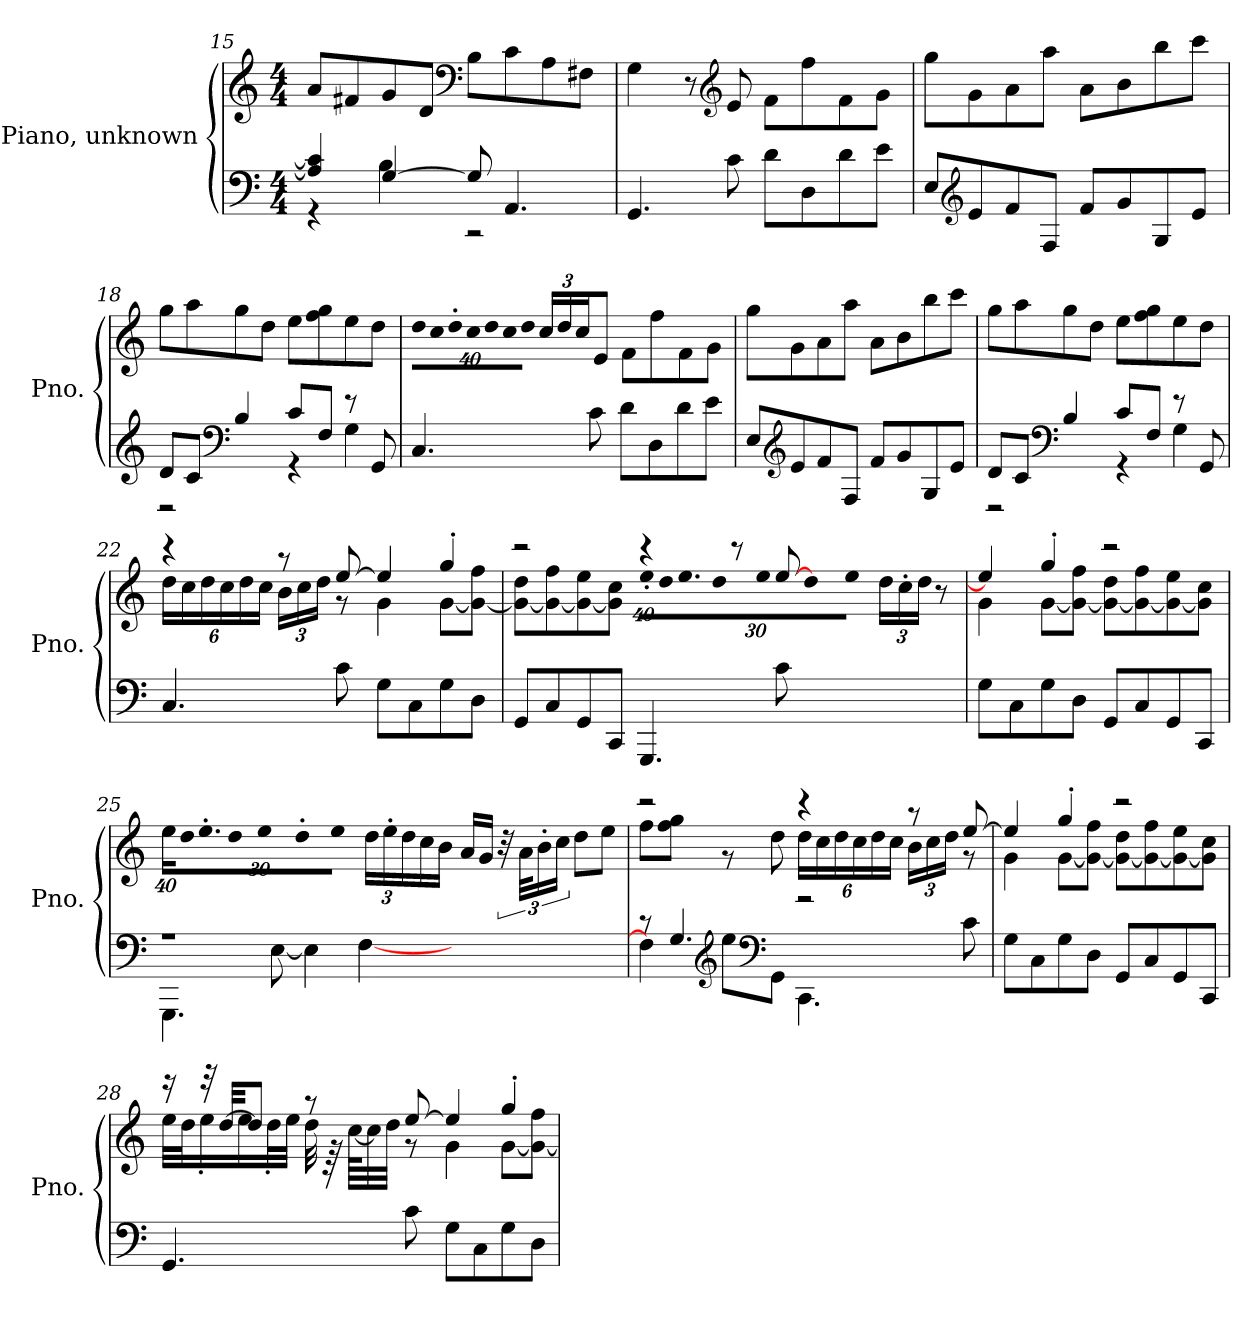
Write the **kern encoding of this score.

**kern	**kern
*part1	*part1
*staff2	*staff1
*I"Piano, unknown	*
*I'Pno.	*
*clefF4	*clefG2
*k[]	*k[]
*M4/4	*M4/4
=15	=15
*^	*
4A/] 4c/]	4r	8a/L
.	.	8f#X/
[4G/	4B\	8g/
.	.	8d/J
*	*	*clefF4
8G/]	2r	8B\L
4.AA/	.	8c\
.	.	8A\
.	.	8F#X\J
*v	*v	*
!!LO:LB:g=z
=16	=16
4.GG/	4G\
.	8r
*	*clefG2
8c\	8e/
8d\L	8f\L
8D\	8ff\
8d\	8f\
8e\J	8g\J
=17	=17
8E/L	8gg\L
*clefG2	*
8e/	8g\
8f/	8a\
8F/J	8aa\J
8f/L	8a\L
8g/	8b\
8G/	8bb\
8e/J	8ccc\J
=18	=18
*^	*
8d/L	2r	8gg\L
8c/J	.	8aa\
*clefF4	*	*
4B/	.	8gg\
.	.	8dd\J
8c/L	4r	8ee\L
8F/J	.	8ff\ 8gg\
8r	4G\	8ee\
8GG/	.	8dd\J
*v	*v	*
!!LO:LB:g=z
=19	=19
*	*Xbrackettup
!	!LO:N:vis=32
4.C/	640%23dd\LLL
!	!LO:N:vis=32
.	640%23cc\
!	!LO:N:vis=32
.	640%23dd'\
!	!LO:N:vis=32
.	640%23cc\
!	!LO:N:vis=32
.	640%23dd\
!	!LO:N:vis=32
.	640%23cc\
!	!LO:N:vis=32
.	640%23dd\JJJ
.	24cc/LL
.	24dd/
.	24cc/J
8c\	.
.	8e/J
8d\L	.
.	8f\L
8D\	.
.	8ff\
8d\	.
.	8f\
8e\J	.
.	8g\J
640ryy	.
=20	=20
8E/L	8gg\L
*clefG2	*
8e/	8g\
8f/	8a\
8F/J	8aa\J
8f/L	8a\L
8g/	8b\
8G/	8bb\
8e/J	8ccc\J
=21	=21
*^	*
8d/L	2r	8gg\L
8c/J	.	8aa\
*clefF4	*	*
4B/	.	8gg\
.	.	8dd\J
8c/L	4r	8ee\L
8F/J	.	8ff\ 8gg\
8r	4G\	8ee\
8GG/	.	8dd\J
*v	*v	*
!!LO:LB:g=z
=22	=22
*	*^
4.C/	4r	24dd\LL
.	.	24cc\
.	.	24dd\
.	.	24cc\
.	.	24dd\
.	.	24cc\JJ
.	8r	24b\LL
.	.	24cc\
.	.	24dd\JJ
8c\	[8ee/	8r
8G\L	4ee/]	4g\
8C\	.	.
8G\	4gg'/	[8g\L
8D\J	.	8g\_ 8ff\J
=23	=23	=23
8GG/L	2r	8g\_ 8dd\L
8C/	.	8g\_ 8ff\
8GG/	.	8g\_ 8ee\
8CC/J	.	8g\] 8cc\J
!	!	!LO:N:vis=32
4.GGG/	4r	640%23ee'\LLL
!	!	!LO:N:vis=64
.	.	960%17dd\K
!	!	!LO:N:vis=32.
.	.	1920%103ee\
!	!	!LO:N:vis=32
.	.	640%23dd\
!	!	!LO:N:vis=32
.	.	640%23ee\
!	!	!LO:N:vis=32
.	.	640%23dd\
!	!	!LO:N:vis=32
.	.	640%23ee\JJJ
.	8r	.
.	.	24dd\LL
.	.	24cc'\
.	.	24dd\JJ
8c\	[8ee/	.
.	.	8r
960ryy	960ryy	.
=24	=24	=24
8G\L	4ee/]	4g\
8C\	.	.
8G\	4gg'/	[8g\L
8D\J	.	8g\_ 8ff\J
8GG/L	2r	8g\_ 8dd\L
8C/	.	8g\_ 8ff\
8GG/	.	8g\_ 8ee\
8CC/J	.	8g\] 8cc\J
!!LO:PB:g=z
=25	=25	=25
*^	*	*
!	!	!LO:N:vis=32	!
*	*	*v	*v
1r	4.GGG\	640%23ee\LLL
!	!	!LO:N:vis=64
.	.	960%17dd\K
!	!	!LO:N:vis=32.
.	.	1920%103ee'\
!	!	!LO:N:vis=32
.	.	640%23dd\
!	!	!LO:N:vis=32
.	.	640%23ee\
!	!	!LO:N:vis=32
.	.	640%23dd'\
!	!	!LO:N:vis=32
.	.	640%23ee\JJJ
.	.	24dd\LL
.	.	24ee'\
.	.	24dd\
.	[8E\	.
.	.	16cc\
.	.	16b\JJ
.	4E\]	.
.	.	16a/LL
.	.	16g/JJ
*	*	*brackettup
.	.	48r
.	.	48a\KLL
.	.	24b'\
.	.	24cc\JJ
.	[4F\	.
.	.	8dd\L
.	.	8ee\J
960ryy	960ryy	.
=26	=26	=26
*	*	*^
8r	4F\]	2r	8ff\L
4.G/	.	.	8ff\ 8gg\J
*clefG2	*	*	*
.	8ee\L	.	8r
*clefF4	*	*	*
.	8GG\J	.	8dd\
*	*	*	*Xbrackettup
2r	4.CC\	4r	24dd\LL
.	.	.	24cc\
.	.	.	24dd\
.	.	.	24cc\
.	.	.	24dd\
.	.	.	24cc\JJ
.	.	8r	24b\LL
.	.	.	24cc\
.	.	.	24dd\JJ
.	8c\	[8ee/	8r
*v	*v	*	*
!!LO:LB:g=z	!!
=27	=27	=27
8G\L	4ee/]	4g\
8C\	.	.
8G\	4gg'/	[8g\L
8D\J	.	8g\_ 8ff\J
8GG/L	2r	8g\_ 8dd\L
8C/	.	8g\_ 8ff\
8GG/	.	8g\_ 8ee\
8CC/J	.	8g\] 8cc\J
=28	=28	=28
4.GG/	16r	32ee\LLL
.	.	32dd\J
.	32r	16ee'\
.	[32dd/KKL	.
.	8dd/J]	16ee\
.	.	32dd'\L
.	.	32ee\JJJ
.	8r	32dd\
.	.	64r
.	.	[64cc\KLLL
.	.	32cc\]
.	.	32dd\JJJ
8c\	[8ee/	8r
8G\L	4ee/]	4g\
8C\	.	.
8G\	4gg'/	[8g\L
8D\J	.	8g\_ 8ff\J
*	*v	*v
=	=
*-	*-
